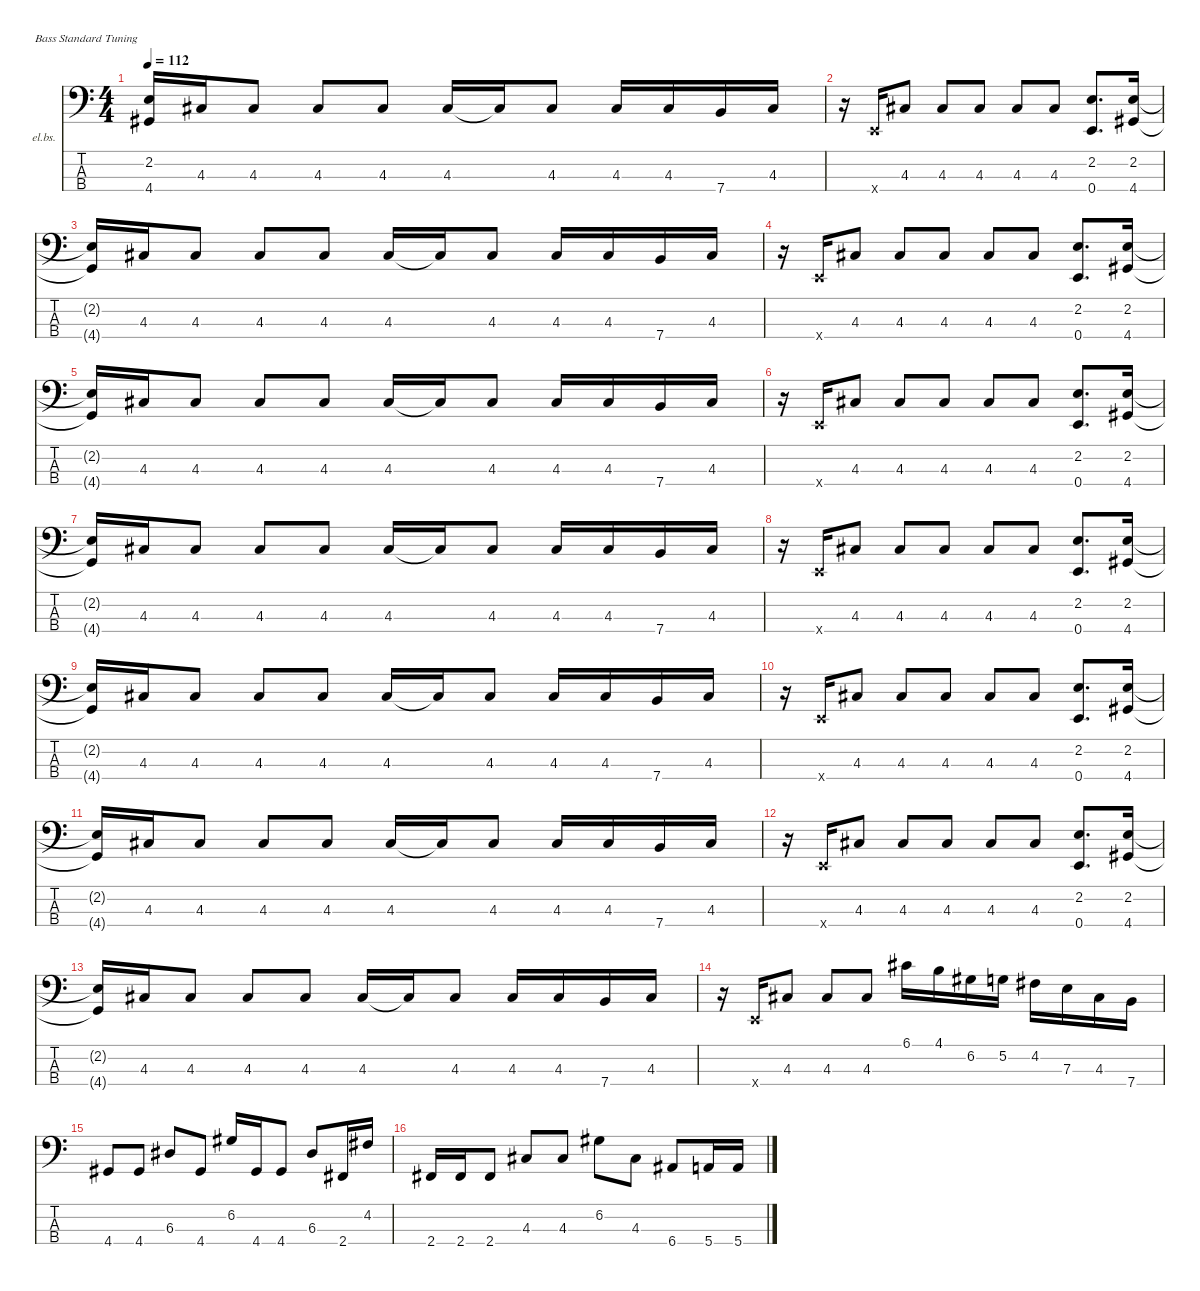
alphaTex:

\defaultSystemsLayout 4
\hideDynamics
\bracketExtendMode nobrackets
\firstSystemTrackNameOrientation horizontal
\otherSystemsTrackNameOrientation horizontal
\track ("Bass2" "el.bs.") {instrument electricbassfinger}
\staff {score tabs}
\tuning (G2 D2 A1 E1)
\ts (4 4)
\tempo 112
\clef f4
\ks c
(2.2{t} 4.4{t acc #}).16{dy f} 4.3{acc #}.16 4.3{acc #}.8 4.3{acc #}.8 4.3{acc #}.8 4.3{acc #}.16 4.3{t acc #}.16 4.3{acc #}.8 4.3{acc #}.16 4.3{acc #}.16 7.4.16 4.3{acc #}.16 |
r.16 0.4{x}.16 4.3{acc #}.8 4.3{acc #}.8 4.3{acc #}.8 4.3{acc #}.8 4.3{acc #}.8 (2.2 0.4).8{d} (2.2 4.4{acc #}).16 |
(2.2{t} 4.4{t acc #}).16 4.3{acc #}.16 4.3{acc #}.8 4.3{acc #}.8 4.3{acc #}.8 4.3{acc #}.16 4.3{t acc #}.16 4.3{acc #}.8 4.3{acc #}.16 4.3{acc #}.16 7.4.16 4.3{acc #}.16 |
r.16 0.4{x}.16 4.3{acc #}.8 4.3{acc #}.8 4.3{acc #}.8 4.3{acc #}.8 4.3{acc #}.8 (2.2 0.4).8{d} (2.2 4.4{acc #}).16 |
(2.2{t} 4.4{t acc #}).16 4.3{acc #}.16 4.3{acc #}.8 4.3{acc #}.8 4.3{acc #}.8 4.3{acc #}.16 4.3{t acc #}.16 4.3{acc #}.8 4.3{acc #}.16 4.3{acc #}.16 7.4.16 4.3{acc #}.16 |
r.16 0.4{x}.16 4.3{acc #}.8 4.3{acc #}.8 4.3{acc #}.8 4.3{acc #}.8 4.3{acc #}.8 (2.2 0.4).8{d} (2.2 4.4{acc #}).16 |
(2.2{t} 4.4{t acc #}).16 4.3{acc #}.16 4.3{acc #}.8 4.3{acc #}.8 4.3{acc #}.8 4.3{acc #}.16 4.3{t acc #}.16 4.3{acc #}.8 4.3{acc #}.16 4.3{acc #}.16 7.4.16 4.3{acc #}.16 |
r.16 0.4{x}.16 4.3{acc #}.8 4.3{acc #}.8 4.3{acc #}.8 4.3{acc #}.8 4.3{acc #}.8 (2.2 0.4).8{d} (2.2 4.4{acc #}).16 |
(2.2{t} 4.4{t acc #}).16 4.3{acc #}.16 4.3{acc #}.8 4.3{acc #}.8 4.3{acc #}.8 4.3{acc #}.16 4.3{t acc #}.16 4.3{acc #}.8 4.3{acc #}.16 4.3{acc #}.16 7.4.16 4.3{acc #}.16 |
r.16 0.4{x}.16 4.3{acc #}.8 4.3{acc #}.8 4.3{acc #}.8 4.3{acc #}.8 4.3{acc #}.8 (2.2 0.4).8{d} (2.2 4.4{acc #}).16 |
(2.2{t} 4.4{t acc #}).16 4.3{acc #}.16 4.3{acc #}.8 4.3{acc #}.8 4.3{acc #}.8 4.3{acc #}.16 4.3{t acc #}.16 4.3{acc #}.8 4.3{acc #}.16 4.3{acc #}.16 7.4.16 4.3{acc #}.16 |
r.16 0.4{x}.16 4.3{acc #}.8 4.3{acc #}.8 4.3{acc #}.8 4.3{acc #}.8 4.3{acc #}.8 (2.2 0.4).8{d} (2.2 4.4{acc #}).16 |
(2.2{t} 4.4{t acc #}).16 4.3{acc #}.16 4.3{acc #}.8 4.3{acc #}.8 4.3{acc #}.8 4.3{acc #}.16 4.3{t acc #}.16 4.3{acc #}.8 4.3{acc #}.16 4.3{acc #}.16 7.4.16 4.3{acc #}.16 |
r.16 0.4{x}.16 4.3{acc #}.8 4.3{acc #}.8 4.3{acc #}.8 6.1{acc #}.16{dy ff} 4.1.16 6.2{acc #}.16 5.2.16 4.2{acc #}.16 7.3.16 4.3{acc #}.16 7.4.16 |
4.4{acc #}.8{dy f} 4.4{acc #}.8 6.3{acc #}.8 4.4{acc #}.8 6.2{acc #}.16 4.4{acc #}.16 4.4{acc #}.8 6.3{acc #}.8 2.4{acc #}.16 4.2{acc #}.16 |
2.4{acc #}.16 2.4{acc #}.16 2.4{acc #}.8 4.3{acc #}.8 4.3{acc #}.8 6.2{acc #}.8 4.3{acc #}.8 6.4{acc #}.8 5.4.16 5.4.16
